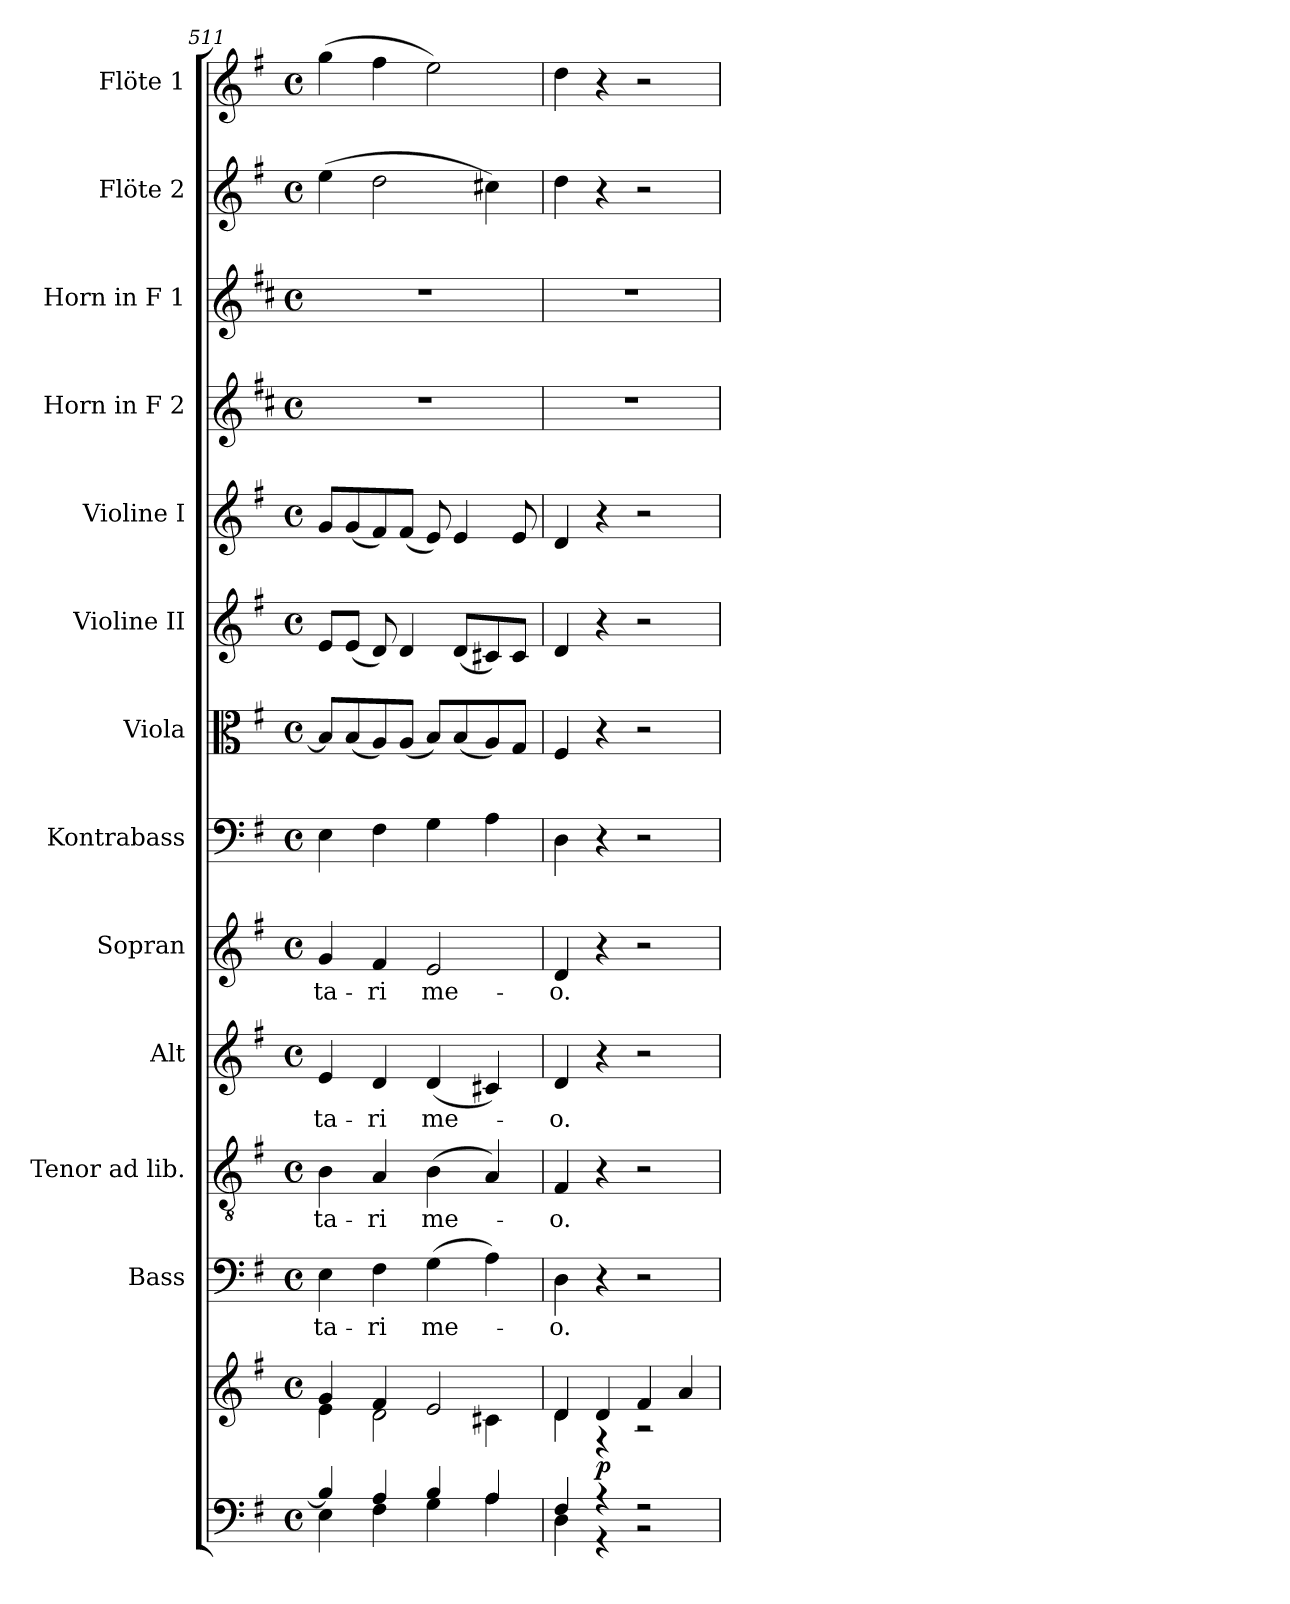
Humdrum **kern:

**kern	**kern	**dynam	**kern	**text	**kern	**text	**kern	**text	**kern	**text	**kern	**kern	**kern	**kern	**kern	**kern	**kern	**kern
*part13	*part13	*part13	*part12	*part12	*part11	*part11	*part10	*part10	*part9	*part9	*part8	*part7	*part6	*part5	*part4	*part3	*part2	*part1
*staff14	*staff13	*staff13/14	*staff12	*staff12	*staff11	*staff11	*staff10	*staff10	*staff9	*staff9	*staff8	*staff7	*staff6	*staff5	*staff4	*staff3	*staff2	*staff1
*	*	*	*I"Bass	*	*I"Tenor ad lib.	*	*I"Alt	*	*I"Sopran	*	*I"Kontrabass	*I"Viola	*I"Violine II	*I"Violine I	*I"Horn in F 2	*I"Horn in F 1	*I"Flöte 2	*I"Flöte 1
*	*	*	*I'B.	*	*I'T.	*	*I'A.	*	*I'S.	*	*I'Kb.	*I'Vla.	*I'Vl. II	*I'Vl. I	*	*	*I'Fl. 2	*I'Fl. 1
!!LO:PB:g=z
*clefF4	*clefG2	*	*clefF4	*	*clefGv2	*	*clefG2	*	*clefG2	*	*clefF4	*clefC3	*clefG2	*clefG2	*clefG2	*clefG2	*clefG2	*clefG2
*	*	*	*	*	*	*	*	*	*	*	*ITrd7c12	*	*	*	*ITrd4c7	*ITrd4c7	*	*
*k[f#]	*k[f#]	*	*k[f#]	*	*k[f#]	*	*k[f#]	*	*k[f#]	*	*k[f#]	*k[f#]	*k[f#]	*k[f#]	*k[f#]	*k[f#]	*k[f#]	*k[f#]
*G:	*G:	*	*G:	*	*G:	*	*G:	*	*G:	*	*G:	*G:	*G:	*G:	*G:	*G:	*G:	*G:
*M4/4	*M4/4	*	*M4/4	*	*M4/4	*	*M4/4	*	*M4/4	*	*M4/4	*M4/4	*M4/4	*M4/4	*M4/4	*M4/4	*M4/4	*M4/4
*met(c)	*met(c)	*	*met(c)	*	*met(c)	*	*met(c)	*	*met(c)	*	*met(c)	*met(c)	*met(c)	*met(c)	*met(c)	*met(c)	*met(c)	*met(c)
=511	=511	=511	=511	=511	=511	=511	=511	=511	=511	=511	=511	=511	=511	=511	=511	=511	=511	=511
*^	*^	*	*	*	*	*	*	*	*	*	*	*	*	*	*	*	*	*
!	!	!	!	!	!	!LO:LY:b	!	!LO:LY:b	!	!LO:LY:b	!	!LO:LY:b	!	!	!	!	!	!	!	!
4B/]	4E\	4g/	4e\	.	4E\	-ta-	4B\	-ta-	4e/	-ta-	4g/	-ta-	4EE\	8B/L]	8e/L	8g/L	1r	1r	(>4ee\	(>4gg\
.	.	.	.	.	.	.	.	.	.	.	.	.	.	(<8B/	(<8e/J	(<8g/	.	.	.	.
!	!	!	!	!	!	!LO:LY:b	!	!LO:LY:b	!	!LO:LY:b	!	!LO:LY:b	!	!	!	!	!	!	!	!
4A/	4F#\	4f#/	2d\	.	4F#\	-ri	4A/	-ri	4d/	-ri	4f#/	-ri	4FF#\	8A/)	8d/)	8f#/)	.	.	2dd\	4ff#\
.	.	.	.	.	.	.	.	.	.	.	.	.	.	(<8A/J	4d/	(<8f#/J	.	.	.	.
!	!	!	!	!	!	!LO:LY:b	!	!LO:LY:b	!	!LO:LY:b	!	!LO:LY:b	!	!	!	!	!	!	!	!
4B/	4G\	2e/	.	.	(>4G\	me-	(>4B\	me-	(<4d/	me-	2e/	me-	4GG\	8B/L)	.	8e/)	.	.	.	2ee\)
.	.	.	.	.	.	.	.	.	.	.	.	.	.	(<8B/	(<8d/L	4e/	.	.	.	.
4A/	4A\	.	4c#X\	.	4A\)	.	4A/)	.	4c#X/)	.	.	.	4AA\	8A/)	8c#X/)	.	.	.	4cc#X\)	.
.	.	.	.	.	.	.	.	.	.	.	.	.	.	8G/J	8c#/J	8e/	.	.	.	.
=512	=512	=512	=512	=512	=512	=512	=512	=512	=512	=512	=512	=512	=512	=512	=512	=512	=512	=512	=512	=512
!	!	!	!	!	!	!LO:LY:b	!	!LO:LY:b	!	!LO:LY:b	!	!LO:LY:b	!	!	!	!	!	!	!	!
4F#/	4D\	4d/	4d\	.	4D\	-o.	4F#/	-o.	4d/	-o.	4d/	-o.	4DD\	4F#/	4d/	4d/	1r	1r	4dd\	4dd\
!	!	!	!	!LO:DY:b	!	!	!	!	!	!	!	!	!	!	!	!	!	!	!	!
4r	4r	4d/	4rF	p	4r	.	4r	.	4r	.	4r	.	4r	4r	4r	4r	.	.	4r	4r
2r	2r	4f#/	2rB	.	2r	.	2r	.	2r	.	2r	.	2r	2r	2r	2r	.	.	2r	2r
.	.	4a/	.	.	.	.	.	.	.	.	.	.	.	.	.	.	.	.	.	.
*v	*v	*	*	*	*	*	*	*	*	*	*	*	*	*	*	*	*	*	*	*
*	*v	*v	*	*	*	*	*	*	*	*	*	*	*	*	*	*	*	*	*
=	=	=	=	=	=	=	=	=	=	=	=	=	=	=	=	=	=	=
*-	*-	*-	*-	*-	*-	*-	*-	*-	*-	*-	*-	*-	*-	*-	*-	*-	*-	*-
